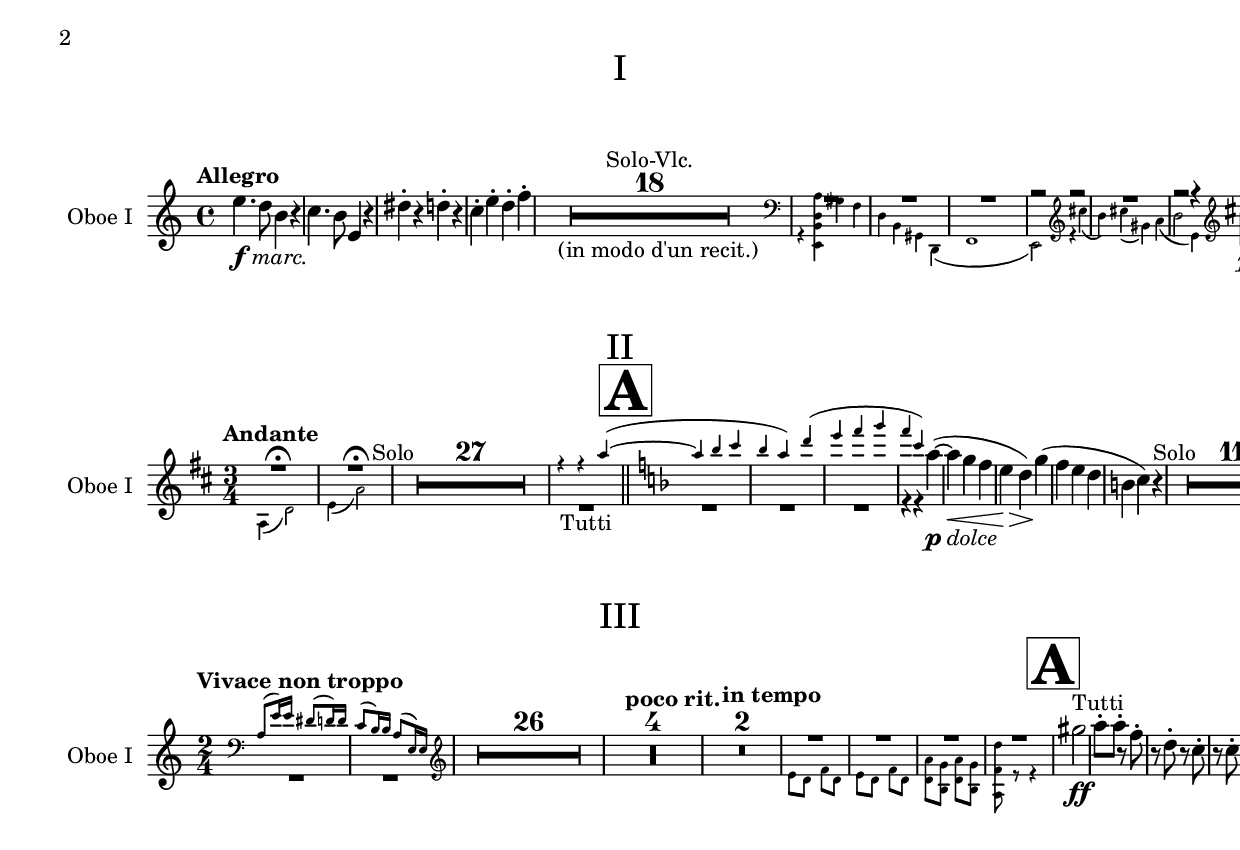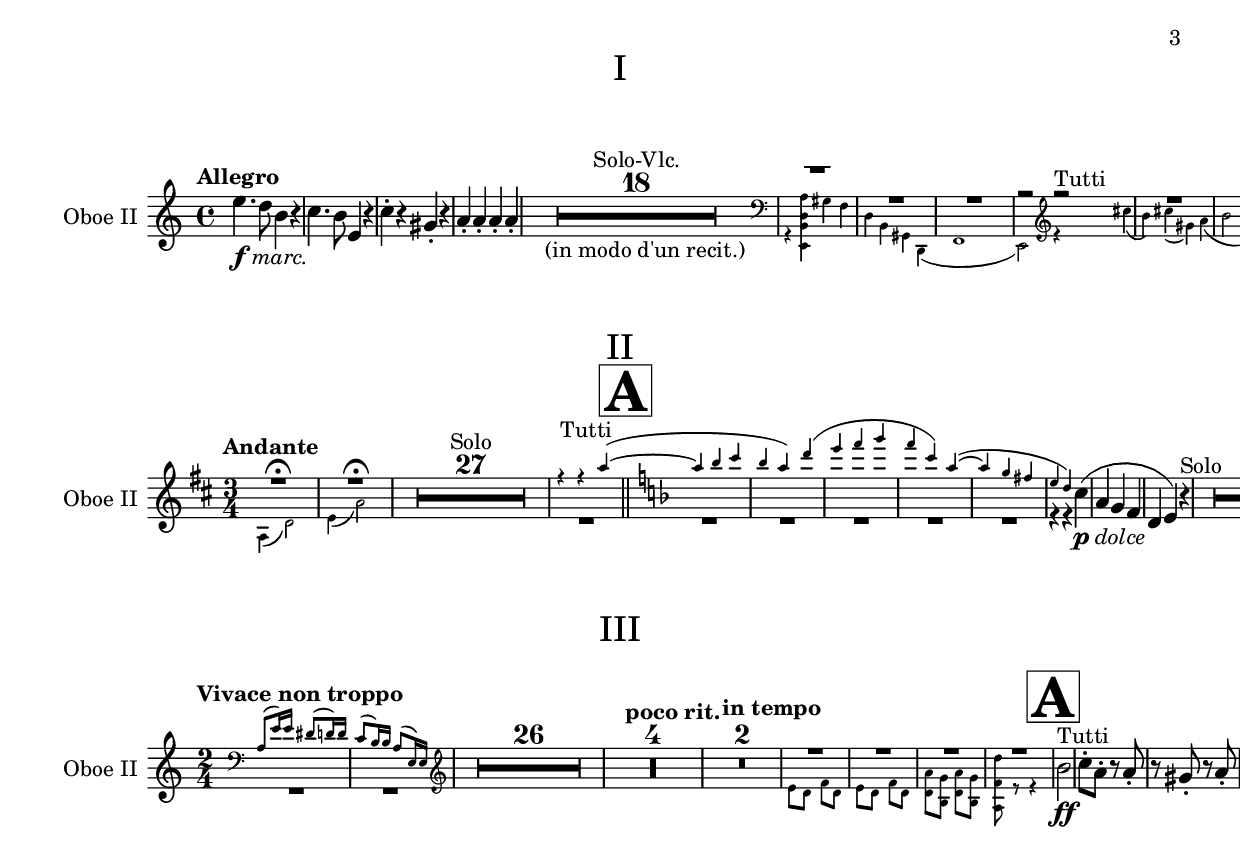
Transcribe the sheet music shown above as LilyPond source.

% Project Name : Double Concerto Op102
% Fichier :      00_DoubleConcerto_Part02_Oboen.ly
% Generated on : Friday 02 August 2019, 19:28:01
%###############################################################################
%#                           S E C T I O N  P A P E R                          #
%###############################################################################
\paper {
	ragged-last-bottom = ##t
	ragged-bottom = ##t
	bookTitleMarkup = \markup {
		\override #'(baseline-skip . 3.5)
		\column {
			\fill-line { 
				\fromproperty #'header:dedication
			}
			\override #'(baseline-skip . 3.5)
			\column {
				\fill-line {
					\huge \larger \larger \bold
					\fromproperty #'header:title
				}
				\fill-line {
					\large %\bold
					\fromproperty #'header:subtitle
				}
				\fill-line {
					\smaller %\bold
					\fromproperty #'header:subsubtitle
				}
				\fill-line {
					\fromproperty #'header:poet
					{ \large \bold \fromproperty #'header:instrument }
					\fromproperty #'header:composer
				}
				\fill-line {
					\fromproperty #'header:meter
					\fromproperty #'header:arranger
				}
			}
		}
	}
}
\include "./00-Common/DoubleConcerto_timeMvt.ly"
% Project Name : Double Concerto Op102
% Fichier :      DoubleConcerto_Parts_option.ly
% Generated on : Friday 02 August 2019, 19:28:01
%###############################################################################
%#                         S E C T I O N  O P T I O N S                        #
%###############################################################################
generalOptions = {
	\version "2.18.2"
	\override TupletBracket #'bracket-visibility = ##f
	\override Hairpin.to-barline = ##f
	\set Score.alternativeNumberingStyle = #'numbers
	\set Score.doubleRepeatType = #":|.|:"
	\set Score.markFormatter = #format-mark-box-alphabet
	\override Score.RehearsalMark #'font-size = #8.
	\compressFullBarRests
}
partOptions = {
	#(set-global-staff-size 19)
	\override Score.BarNumber #'font-size = #0.1
	\set Score.quotedCueEventTypes = #'(note-event rest-event tie-event
		beam-event tuplet-span-event
		dynamic-event slur-event)
}


% Project Name : Double Concerto Op102
% Fichier :      DoubleConcerto_VoiceName.ly
% Generated on : Friday 02 August 2019, 19:28:01
%###############################################################################
%#                           V O I C E   N A M E S                             #
%###############################################################################
nameVoiceI = {
	\set Staff.instrumentName = #"Flote I"
	\set Staff.shortInstrumentName = #"Fl I"
	\set Staff.midiInstrument = #"flute"
}
%###############################################################################
%#                           V O I C E   N A M E S                             #
%###############################################################################
nameVoiceII = {
	\set Staff.instrumentName = #"Flote II"
	\set Staff.shortInstrumentName = #"Fl II"
	\set Staff.midiInstrument = #"flute"
}
%###############################################################################
%#                           V O I C E   N A M E S                             #
%###############################################################################
nameVoiceIII = {
	\set Staff.instrumentName = #"Oboe I"
	\set Staff.shortInstrumentName = #"Ob I"
	\set Staff.midiInstrument = #"oboe"
}
%###############################################################################
%#                           V O I C E   N A M E S                             #
%###############################################################################
nameVoiceIV = {
	\set Staff.instrumentName = #"Oboe II"
	\set Staff.shortInstrumentName = #"Ob II"
	\set Staff.midiInstrument = #"oboe"
}
%###############################################################################
%#                           V O I C E   N A M E S                             #
%###############################################################################
nameVoiceV = {
	\set Staff.instrumentName = #"Klarinet I"
	\set Staff.shortInstrumentName = #"Kl I"
	\set Staff.midiInstrument = #"clarinet"
}
%###############################################################################
%#                           V O I C E   N A M E S                             #
%###############################################################################
nameVoiceVI = {
	\set Staff.instrumentName = #"Klarinet II"
	\set Staff.shortInstrumentName = #"Kl II"
	\set Staff.midiInstrument = #"clarinet"
}
%###############################################################################
%#                           V O I C E   N A M E S                             #
%###############################################################################
nameVoiceVII = {
	\set Staff.instrumentName = #"Fagotto I"
	\set Staff.shortInstrumentName = #"Fag I"
	\set Staff.midiInstrument = #"bassoon"
}
%###############################################################################
%#                           V O I C E   N A M E S                             #
%###############################################################################
nameVoiceVIII = {
	\set Staff.instrumentName = #"Fagotto II"
	\set Staff.shortInstrumentName = #"Fag II"
	\set Staff.midiInstrument = #"bassoon"
}
%###############################################################################
%#                           V O I C E   N A M E S                             #
%###############################################################################
nameVoiceIX = {
	\set Staff.instrumentName = \markup {
		\center-column {
			\line { "Horn I" }
			\line { " in E" }
		}
	}
	\set Staff.shortInstrumentName = #"Hn I"
	\set Staff.midiInstrument = #"trombone"
}
%###############################################################################
%#                           V O I C E   N A M E S                             #
%###############################################################################
nameVoiceX = {
	\set Staff.instrumentName = \markup {
		\center-column {
			\line { "Horn II" }
			\line { " in E" }
		}
	}
	\set Staff.shortInstrumentName = #"Hn II"
	\set Staff.midiInstrument = #"trombone"
}
%###############################################################################
%#                           V O I C E   N A M E S                             #
%###############################################################################
nameVoiceXI = {
	\set Staff.instrumentName = \markup {
		\center-column {
			\line { "Horn III" }
			\line { " in D" }
		}
	}
	\set Staff.shortInstrumentName = #"Hn III"
	\set Staff.midiInstrument = #"trombone"
}
%###############################################################################
%#                           V O I C E   N A M E S                             #
%###############################################################################
nameVoiceXII = {
	\set Staff.instrumentName = \markup {
		\center-column {
			\line { "Horn IV" }
			\line { " in D" }
		}
	}
	\set Staff.shortInstrumentName = #"Hn IV"
	\set Staff.midiInstrument = #"trombone"
}
%###############################################################################
%#                           V O I C E   N A M E S                             #
%###############################################################################
nameVoiceXIII = {
	\set Staff.instrumentName = \markup {
		\center-column {
			\line { "Trumpet I" }
			\line { " in D" }
		}
	}
	\set Staff.shortInstrumentName = #"Tr I"
	\set Staff.midiInstrument = #"trumpet"
}
%###############################################################################
%#                           V O I C E   N A M E S                             #
%###############################################################################
nameVoiceXIV = {
	\set Staff.instrumentName = \markup {
		\center-column {
			\line { "Trumpet II" }
			\line { " in D" }
		}
	}
	\set Staff.shortInstrumentName = #"Tr II"
	\set Staff.midiInstrument = #"trumpet"
}
%###############################################################################
%#                           V O I C E   N A M E S                             #
%###############################################################################
nameVoiceXV = {
	\set Staff.instrumentName = \markup {
		\center-column {
			\line { "Pauken" }
			\line { " in A E" }
		}
	}
	\set Staff.shortInstrumentName = #"Pk"
	\set Staff.midiInstrument = #"timpani"
}
%###############################################################################
%#                           V O I C E   N A M E S                             #
%###############################################################################
nameVoiceXVI = {
	\set Staff.instrumentName = #"SoloViolin"
	\set Staff.shortInstrumentName = #"Solo-Vln"
	\set Staff.midiInstrument = #"violin"
}
%###############################################################################
%#                           V O I C E   N A M E S                             #
%###############################################################################
nameVoiceXVII = {
	\set Staff.instrumentName = #"SoloCello"
	\set Staff.shortInstrumentName = #"Solo-Vlc"
	\set Staff.midiInstrument = #"cello"
}
%###############################################################################
%#                           V O I C E   N A M E S                             #
%###############################################################################
nameVoiceXVIII = {
	\set Staff.instrumentName = #"Violin I"
	\set Staff.shortInstrumentName = #"Vln I"
	\set Staff.midiInstrument = #"violin"
}
%###############################################################################
%#                           V O I C E   N A M E S                             #
%###############################################################################
nameVoiceXIX = {
	\set Staff.instrumentName = #"Violin II"
	\set Staff.shortInstrumentName = #"Vln II"
	\set Staff.midiInstrument = #"violin"
}
%###############################################################################
%#                           V O I C E   N A M E S                             #
%###############################################################################
nameVoiceXX = {
	\set Staff.instrumentName = #"Bratsche"
	\set Staff.shortInstrumentName = #"Br"
	\set Staff.midiInstrument = #"viola"
}
%###############################################################################
%#                           V O I C E   N A M E S                             #
%###############################################################################
nameVoiceXXI = {
	\set Staff.instrumentName = #"Violoncell"
	\set Staff.shortInstrumentName = #"Vcl"
	\set Staff.midiInstrument = #"cello"
}
%###############################################################################
%#                           V O I C E   N A M E S                             #
%###############################################################################
nameVoiceXXII = {
	\set Staff.instrumentName = #"Kontrabass"
	\set Staff.shortInstrumentName = #"Kb"
	\set Staff.midiInstrument = #"contrabass"
}

\include "./00-Common/DoubleConcerto_markup.ly"
%###############################################################################
%#                                F L O T E N                                  #
%###############################################################################
cueVoiceFloteImI = \relative c, {
	R1*22
	r4 <e b' d a'>_\pizz gis' f
	d b gis d(_\arco
	f1\espressivo
	e2) r4 cis'''4(
	b) cis( gis) a(
	b2 e,4) r4
	R1*23
	r2 e8^( fis16 gis a b c d
	e) a,^( b c d e fis gis a) e^( fis gis a b c d
	e) a,^( b c d e fis gis a) e fis gis a e f g
	a4-. <c,, e'>-. <f f'>-. <a fis'>
	<g g'>-. r <gis gis'>-. r
	R1*63
	fis,2( g
	gis a)
	b( c
	cis d)
	R1*38
	\afterGrace f,2.( {g16[ f])} e8( f)
	g4 r8 g( gis4) r8 gis(
	a4 g! f e
	d) r r e( 
	d) r r2
	R1*64
	r2 r4 \tuplet 3/2 4 {g'8( a b}
	\tuplet 3/2 4 {e, fis g cis, d e ais, b c} e,4)
	\tuplet 3/2 4 {d8( cis b e d cis fis e d)} r4
	\tuplet 3/2 4 {b'8( a g cis b ais} d8) r r4
	R1*40
	r2 ees(~
	ees1~
	ees2 b!
	d!)~ d4. cis8(
	d e f!) r r2
	R1*23
	r2 r4 a,(
	c,2. b4)
	\tuplet 3/2 4 {a8 c f} r4 r2
	R1*30
	r2 r4 cis'4^(
	b8) r cis4^( gis8) r a4^(
	b2 e,4) cis'^(
	b8) r cis4^( gis8) r a4^(
	a'1
	e2.) <fis fis'>4^(
	<fisis fisis'>) <gis gis'>4^(~ q16 fis' e dis) r4
	R1*57
	a,2(~ a8 c b a)
	a2(~ a8 c b a)
	R1*17
	\tuplet 3/2 4 {f''8 e d c b a f e d c b a}
	c,16( e a c) e,( a c e) a,(  c e a) r4
}
cueVoiceFloteImII = \relative c' {
	a4( d2)\fermata
	R2.*15
	% bar 17
	a'8^( fis d a) e'4
	a8^( fis d a) e'4
	d4. r8 r4
	R2.*8
	% bar 28
	a'8^( fis d a) e'4
	a8^( fis d a) e'4
	d4. r8 r4
	R2.*75
	% bar 106
	g,4~( \tuplet 3/2 4 {g8 fis g~ g fis g}
	\tuplet 3/2 4 {a fis g~} g8) g4 fis8(
	g4)(~ \tuplet 3/2 4 {g8 fis g)} ees' bes
	g ees bes4 g
	a8([ d e! a)] a( d
	e[ a)]~ a([ a']) r4
}
cueVoiceFloteImIII = \relative c' {
	a8( e'16) e-. dis8( d16-.) d-.
	c8( b16-.) b-. a8( e16-.) e-.
	R2*22
	% bar 25
	f''8( e16 f) e4
	d16( c bes c) a4
	a'8( g16 a) g4
	f16( e d e) c4
	<a c>2~
	q
	R2*46
	% bar 78
	r4 g^(
	<c e> <d g>
	<e c'>) <a f'>8-.^( <g e'>-.)
	<f d'>^( a) <dis, b'>-.^( a'-.)
	<e g>4 <a, a'>^(
	q) <a' f'>8-.^( <g e'>-.)
	<f d'>^( a) <a a'>-.^( <g g'>-.)
	<f f'>^( <e e'> <d d'>) a'^( \bar "||"
	\time 3/4 <e c'> <d b'>) <d b'>4.^( <c a'>8)
	<b g'>2 r8 g^( \bar "||"
	\time 4/4 <e c'> <d b'> <e c'> <d b'>) <d b'>4 r4
	R1
	R2*18
	c'8-> b16-. c-. b8-> c16-. b-.
	c8-> b16-. c-. b( a') g-. fis-.
	R2*7
	r4 \stemUp a,,8-. r
	r4 a8-. r
	r4 r8. a''16-. \bar "||" \key d \minor
	a8[-. r16 <f a>-.] q8[-. r16 q-.]
	\tuplet 3/2 4 {q4( <e g>8) <d f>( <e g> <f a>)}
	\tuplet 3/2 4 {<f a>4( <ees g>8)} r4
	R2*12
	r8 f-.[ d-. b'-.]
	a8-.[ r16 a-.] a8-.[ r16 a-.] 
	a8-.[ r16 a-.] a8-.[ r16 a-.] 
	R2*29
	% bar 166
	r4 r8 a,,(
	<f' a>) <d a'>4 <bes gis'>8(
	<a a'>) <f' a>4 <f d'>8(
	<f c'>) <c f>4 <d bes'>8(
	<d a'>) <cis e>8. <d f>16( <f a> <e g>)
	<d f>8 a'4 gis8(
	a) a8. r16 r8
	R2*19
	% bar 192
	r4 b'(
	a) g(
	dis) e(
	bes!) a(
	a) r
	R2*37
	% bar 234
	c'8-- b16-. c-. b8-- c16-. b-.
	c8-- b16-. c-. b( a') g-. fis-.
	R2*18
	% bar 254
	\tuplet 3/2 8 {gis,,,16([ b e] b[ e gis]) e([ gis b] gis[ b e])}
	R2*30
	% bar 285
	r4 <fis, fis'>(
	<fis fis'>) <fis' d'>8-.( <e cis'>-.)
	<d b'>( fis) <fis fis'>-.( <e e'>-.)
	<d d'>( <cis cis'> <b b'>) fis'( \bar "||"
	\time 3/4 <cis a'> <b gis'>) q4.( <a fis'>8)
	<gis e'>4 r r8 e_( \bar "||"
	\time 4/4 <cis a'>[ <b gis'>]) r4 r2
}
cueVoiceFloteIImI = \relative c, {
	R1*22
	r4 <e b' d a'>_\pizz gis' f
	d b gis d(_\arco
	f1\espressivo
	e2) r4 cis'''4(
	b) cis( gis) a(
	b2 e,4) r4
	R1*23
	r2 e8^( fis16 gis a b c d
	e) a,^( b c d e fis gis a) e^( fis gis a b c d
	e) a,^( b c d e fis gis a) e fis gis a e f g
	a4-. <c,, e'>-. <f f'>-. <a fis'>
	<g g'>-. r <gis gis'>-. r
	R1*63
	fis,2( g
	gis a)
	b( c
	cis d)
	R1*8
	r4 e-. r f-.
	R1*29
	\afterGrace f,2.( {g16[ f])} e8( f)
	g4 r8 g( gis4) r8 gis(
	a4 g! f e
	d) r r e( 
	d) r r2
	R1*64
	r2 r4 \tuplet 3/2 4 {g'8( a b}
	\tuplet 3/2 4 {e, fis g cis, d e ais, b c} e,4)
	\tuplet 3/2 4 {d8( cis b e d cis fis e d)} r4
	\tuplet 3/2 4 {b'8( a g cis b ais} d8) r r4
	R1*15
	r2 r4 r8 fis-.
	g-.[ a-. bes-.] cis,,-. d-.[ e-. fis-.] r
	f!4\trill  f'\trill f,\trill r
	R1*22
	r2 ees'(~
	ees1~
	ees2 b!
	d!)~ d4. cis8(
	d e f!) r r2
	R1*23
	% bar 303
	r2 r4 a,(
	c,2. b4)
	\tuplet 3/2 4 {a8 c f} e'4-. r f-.
	\tuplet 3/2 4 {a,,8 c g'!} r4 r2
	R1*10
	% bar 317
	cis'4.( b8 e,2)
	R1*18
	% bar 336
	r2 r4 cis4^(
	b8) r cis4^( gis8) r a4^(
	b2 e,4) cis'^(
	b8) r cis4^( gis8) r a4^(
	a'1
	e2.) <fis fis'>4^(
	<fisis fisis'>) <gis gis'>4^(~ q16 fis' e dis) r4
	R1*57
	a,2(~ a8 c b a)
	a2(~ a8 c b a)
	R1*17
	\tuplet 3/2 4 {f''8 e d c b a f e d c b a}
	c,16( e a c) e,( a c e) a,(  c e a) r4
}
cueVoiceFloteIImII = \relative c' {
	a4( d2)\fermata
	R2.*15
	% bar 17
	a'8^( fis d a) e'4
	a8^( fis d a) e'4
	d4. fis'8([ a b)]
	c( a fis dis e g)
	R2.*7
	% bar 28
	a,8^( fis d a) e'4
	a8^( fis d a) e'4
	d4. r8 r4
	R2.*32
	% bar 63
	r4 r f(~
	f fis gis
	fis eis) r4
	R2.*40
	% bar 106
	g,4~( \tuplet 3/2 4 {g8 fis g~ g fis g}
	\tuplet 3/2 4 {a fis g~} g8) g4 fis8(
	g4)(~ \tuplet 3/2 4 {g8 fis g)} ees' bes
	g ees bes4 g
	a8([ d e! a)] a( d
	e[ a)]~ a([ a']) d4
}
cueVoiceFloteIImIII = \relative c' {
	a8( e'16) e-. dis8( d16-.) d-.
	c8( b16-.) b-. a8( e16-.) e-.
	R2*22
	% bar 25
	f''8( e16 f) e4
	d16( c bes c) a4
	a'8( g16 a) g4
	f16( e d e) c4
	<a c>2~
	q
	R2*46
	% bar 77
	r4 g^(
	<c e> <d g>
	<e c'>) <a f'>8-.^( <g e'>-.)
	<f d'>^( a) <dis, b'>-.^( a'-.)
	<e g>4 <a, a'>^(
	q) <a' f'>8-.^( <g e'>-.)
	<f d'>^( a) <a a'>-.^( <g g'>-.)
	<f f'>^( <e e'> <d d'>) a'^( \bar "||"
	\time 3/4 <e c'> <d b'>) <d b'>4.^( <c a'>8)
	<b g'>2 r8 g^( \bar "||"
	\time 4/4 <e c'> <d b'> <e c'> <d b'>) <d b'>4.( <c a'>8)
	R1
	R2*18
	c'8-> b16-. c-. b8-> c16-. b-.
	c8-> b16-. c-. b( a') g-. fis-.
	R2*7
	r4 \stemUp a,,8-. r
	r4 a8-. r
	r4 r8. a''16-. \bar "||" \key d \minor
	a8[-. r16 <f a>-.] q8[-. r16 q-.]
	\tuplet 3/2 4 {q4( <e g>8) <d f>( <e g> <f a>)}
	\tuplet 3/2 4 {<f a>4( <ees g>8)} r4
	R2*12
	r8 f-.[ d-. b'-.]
	a8-.[ r16 a-.] a8-.[ r16 a-.] 
	a8-.[ r16 a-.] a8-.[ r16 a-.] 
	R2*29
	% bar 166
	r4 r8 a,,^(
	<f' a>) <d a'>4 <bes gis'>8^(
	<a a'>) <f' a>4 <f d'>8^(
	<f c'>) <c f>4 <d bes'>8^(
	<d a'>) <cis e>8. <d f>16^( <f a> <e g>)
	<d f>8 a'4 gis8^(
	a) a8. r16 r8
	R2*19
	% bar 192
	r4 b'(
	a) g(
	dis) e(
	bes!) a(
	a) r
	R2*37
	% bar 234
	c'8-- b16-. c-. b8-- c16-. b-.
	c8-- b16-. c-. b( a') g-. fis-.
	e8->^\markup {Fl.I} d16-. e-. d8-> e16-. d-.
	e8-> d16-. e-. d( f) d-. bes-.
	e,8(^\markup {Klar.I} d16 e) d4
	f16( e d e) d4^\markup {Ob.I}
	g8( f16 e) g4(
	g8)( a16 bes) a8( g)
	R2*12
	% bar 254
	\tuplet 3/2 8 {gis,,16([^\markup {Solo-Viol.} b e] b[ e gis]) e([ gis b] gis[ b e])}
	R2*30
	% bar 285
	r4 <fis, fis'>(^\markup {Solo-Viol.}
	<fis fis'>) <fis' d'>8-.( <e cis'>-.)
	<d b'>( fis) <fis fis'>-.( <e e'>-.)
	<d d'>( <cis cis'> <b b'>) fis'( \bar "||"
	\time 3/4 <cis a'> <b gis'>) q4.( <a fis'>8)
	<gis e'>4 r r8 e_( \bar "||"
	\time 4/4 <cis a'>[ <b gis'>]) cis'4_(^\markup {Fl.I} d dis)
}
%###############################################################################
%#                                 O B O E N                                   #
%###############################################################################
cueVoiceOboeImI = \relative c, {
	R1*22
	% bar 23
	r4 <e b' d a'>_\pizz^\markup {Solo-Vlc} gis' f
	d b gis d(_\arco
	f1\espressivo
	e2) r4^\markup {Klar.I} cis'''4(
	b) cis( gis) a(
	b2 e,4) r 
	R1*23
	% bar 52
	r2 e8(^\markup {Solo-Viol.} fis16 gis a b c d
	e) a,( b c d e fis gis a) e( fis gis a b  c d
	e) a,( b c d e fis gis a) e fis gis a e f g
	a4-. <c,, e'>-. <f f'>-. <a fis'>-.
	<g g'> r <gis gis'> r
	R1*75
	% bar 132
	r4^\markup {Fl.I} e-. r f-.
	r fis-. gis -\tweak X-offset #-1.5 ^\sf-. r
	r e-. r f-.
	r fis-. dis'-.-\tweak X-offset #-1.5 ^\sf r
	r b-. r c-.
	r cis-. g'-.-\tweak X-offset #-1.5 ^\sf r
	R1*28
	% bar 166
	r2 r4 e,(^\markup {Solo-Viol.}
	d8) r e4( b8) r c4(
	d2 g,4) e'(
	d8) r e4( b8) r c4(
	c'1
	g2.) <a, a'>4(
	<ais ais'>) <b b'>4(~ q16 a'! g fis) r4
	R1*20
	% bar 193
	<g,, g'>8^\markup {Solo-Viol.} g'4-> g g-> g8(
	<f d'>-.) q4-> q8( <d c' a'!>)-. <c' a'>4-> <c a'>8-.
	R1*36
	% bar 231
	r2^\markup {Solo-Viol.} r4 \tuplet 3/2 4 {g'8( a b}
	\tuplet 3/2 4 {e, fis g cis, d e ais, b cis} e,4)
	\tuplet 3/2 4 {d8( cis b e d cis} fis) r8 r4
	R1*8
	% bar 242
	c'!1(^\markup {Fl.I}
	c4) r8 gis'-. a-.[ b-. c!-.] r
	R1*3
	% bar 247
	r4^\markup {Fl.I} r8 cis!-. d-.[ e-. f-.] r
	R1*4
	% bar 252
	r2 r4 r8 cis!-.-\tweak X-offset #-3 ^\markup {Fl.I}
	d-. r8 r4 r2
	R1*30
	% bar 284
	a,,2.^\markup {Viol.I} d4-.
	e-. r8 d-. e4-. r8 d'-.
	R1*24
	% bar 310
	r2^\markup {Solo-Viol.} \tuplet 3/2 4 {g'!8 -\tweak X-offset #-1.7 ^\f e! bes g e bes}
	a!4 r \tuplet 3/2 4 {a''8-\tweak X-offset #-1.0 ^\f fis dis a fis dis}
	\tuplet 3/2 4 {a' fis dis} a8 r \tuplet 3/2 4 {a fis dis a^\markup {Solo-Vlc} fis dis}
	R1*23
	% bar 336
	r2 r4 cis''(^\markup {Solo-Vlc.}
	b8) r cis4( gis8) r a4(
	b2 e,4) cis'(
	b8) r cis4( gis8) r a4(
	a'1
	e2.) <fis fis'>4(^\markup {Solo-Viol.}
	<fisis fisis'>) <gis gis'>4(~ q16 fis' e dis) r4
	R1*20
	% bar 363
	e,,8^\markup {Solo-Viol.} e4 e e e8(
	<d b'>-.) q4 q8( <a' fis'!>) q4 q8
	R1*41
	% bar 406
	r4^\markup {Viol.I} d( dis) dis~
	dis dis( e) e~
	e e( f) a,~
	a d r2
	R1*10
	% bar 420
	r2 r4 c'-.^\markup {Fl.I}
	b-. c-. gis-. a-.
	b-. b-. e,-. c'-.
	b-. c-. gis-. a-.
	a'-. a-. e-. a,-.
	a'-. a-. e-. r
}
cueVoiceOboeImII = \relative c' {
	a4(-\tweak X-offset #-3.5 _\markup {Hr.I} d2)_\fermata
	e4( a2)_\fermata
	R2.*27
	% bar 30
	r4 r a'4(~ -\tweak X-offset #-3 ^\markup {Fl.I}
	a bes c
	bes a) d(
	e f g
	f c) r
	R2.*15
	% bar 50
	r4 r a(~
	a bes c
	bes a) r
	r r d(
	e f g 
	f c) r
	R2.*10
	% bar 66
	r4 r a,^\markup {Viol.I}(~
	a b cis
	b a) r
	R2.*42
	% bar 111
	r4 r d'^\markup {Fl.I}(~
	d cis b
	a gis e)
	a,^\markup {Trpt.I}( d2)~
	d2.~
	d~
	d2 r4
}
cueVoiceOboeImIII = \relative c' {
	a8(^\markup {Solo-Vlc.} e'16-.) e-. dis8( d16-.) d-.
	c8( b16-.) b-. a8( e16-.) e-.
	R2*32
	% bar 35
	e'8^\markup {Viol.I}^\pizz d f d
	e d f d
	<d a'> <b g'> <d a'> <b g'>
	<a f' d'> r r4
	R2*45
	% bar 84
	r4 r8 a''(^\markup {Solo-Viol.}
	<e c'> <d b'>) q4.( <c a'>8)
	<b g'>2 r8 g(
	c b c b) b4 fis'^\markup {Fl.I}(
	g a ais b)
	cis8-. r r4
	R2*3
	% bar 93
	c,8(^\markup {Klar.I} g' fis f
	e d c g)
	c'(^\markup {Fl.} <bes g'> <a fis'> <aes f'>
	<g e'> <f d'>) r4
	R2*21
	% bar 118
	r4 r8 r16 a-.^\markup {Solo-Viol.}
	a8-.[ r16 <f a>-.] q8-.[ r16 q-.]
	\tuplet 3/2 4 {q4( <e g>8) <d f>( <e g> <f a>)}
	\tuplet 3/2 4 {<f a>4( <ees g>8)} r4
	R2*12
	%bar 134
	r8^\markup {Viol.I} f-.[ d-. b'-.]
	a8-.[ a16\rest a-.] a8-.[ a16\rest a-.] 
	a8-.[ a16\rest a-.] a8-.[ a16\rest a-.] 
	R2*29
	% bar 166
	r4 r8 a,,(^\markup {Solo-Viol.}
	<f' a>) <d a'>4 <bes gis'>8(
	<a a'>) <f' a>4 <f d'>8(
	<f c'>) <c f>4 <d bes'>8(
	<d a'>) <cis e>8. <d f>16([ <f a> <e g>)]
	<d f>8 a'4 gis8(
	a) a r4
	R2*19
	% bar 192
	r4 b'!^\markup {Viol.I}(
	a) g( 
	dis) e(
	bes!) a(
	a) r
	R2*35
	% bar 232
	a'8(^\markup {Solo-Viol.} g16-.) g-. c8( g16-.) g-.
	aes8( g16-.) g-. c-. e-. g-. e-.
	c8-- b16-. c-. b8-- c16-. b-.
	c8-- b16-. c-. b( a') g-. fis-.
	R2*19
	% bar 255
	e2(^\markup {Fl.I}
	f)
	R2*31
	% bar 288
	r4 r8 fis,(^\markup {Solo-Viol.}
	<cis a'>8 <b gis'>) q4.( <a fis'>8)
	<gis e'>4 r r8 e(
	a gis) cis4(^\markup {Fl.I} d dis
	e fis fisis gis)
	ais8-. r r4
	R2*3
	% bar 297
	a,8(^\markup {Klar.I} e' dis d
	cis b a) e'(
	fis e a e
	f e4.) 
}
cueVoiceOboeIImI = \relative c, {
	R1*22
	% bar 23
	r4 <e b' d a'>_\pizz^\markup {Solo-Vlc} gis' f
	d b gis d(_\arco
	f1\espressivo
	e2) r4^\markup {Klar.I} cis'''4(
	b) cis( gis) a(
	b2\< e,4\>) a(\!
	dis2 d)
	cis4( a2) r4
	R1*21
	% bar 52
	r2^\markup {Solo-Viol.} e8( fis16 gis a b c d 
	e) a,( b c d e fis gis a) e( fis gis a b c d
	e) a,( b c d e fis gis a) e fis gis a e f g 
	a4-. e-. <f, f'>-. <a fis'>-.
	<g g'>-. r <gis gis'>-. r
	R1*75
	% bar 132
	r4^\markup {Fl.I} e-. r f-.
	r fis-. gis -\tweak X-offset #-1.5 ^\sf-. r
	r e-. r f-.
	r fis-. dis'-.-\tweak X-offset #-1.5 ^\sf r
	r b-. r c-.
	r cis-. g'-.-\tweak X-offset #-1.5 ^\sf r
	R1*28
	% bar 166
	r2 r4 e,(^\markup {Solo-Viol.}
	d8) r e4( b8) r c4(
	d2 g,4) e'(
	d8) r e4( b8) r c4(
	c'1
	g2.) <a, a'>4(
	<ais ais'>) <b b'>4(~ q16 a'! g fis) r4
	R1*20
	% bar 193
	<g,, g'>8 -\tweak X-offset #1 ^\markup {Solo-Viol.} g'4-> g g-> g8(
	<f d'>-.) q4-> q8( <d c' a'!>)-. <c' a'>4-> <c a'>8-.
	R1*36
	% bar 231
	r2^\markup {Solo-Viol.} r4 \tuplet 3/2 4 {g'8( a b}
	\tuplet 3/2 4 {e, fis g cis, d e ais, b cis} e,4)
	\tuplet 3/2 4 {d8( cis b e d cis} fis) r8 r4
	R1*16
	% bar 250
	bes,4\trill-\tweak Y-offset #4.5 ^\markup {Solo-Viol.} bes'2\trill bes,4\trill
	bes'\trill \afterGrace bes'2(\trill {a16[ bes]} a8) r
	f,4\trill f'2\trill f,4\trill
	R1*31
	% bar 284
	a,2.^\markup {Viol.I} d4-.
	e-. r8 d-. e4-. r8 d'-.
	R1*27
	% bar 313
	e4.(^\markup {Ob.I} d8 b2)
	r4 r8 e( d4. b8
	e4. d8 b2)
	R1*20
	% bar 336
	r2 r4 cis(^\markup {Solo-Vlc.}
	b8) r cis4( gis8) r a4(
	b2 e,4) cis'(
	b8) r cis4( gis8) r a4(
	a'1
	e2.) <fis fis'>4(^\markup {Solo-Viol.}
	<fisis fisis'>) <gis gis'>4(~ q16 fis' e dis) r4
	R1*20
	% bar 363
	e,,8^\markup {Solo-Viol.} e4 e e e8(
	<d b'>-.) q4 q8( <a' fis'!>) q4 q8
	R1*41
	% bar 406
	r4^\markup {Viol.I} d( dis) dis~
	dis dis( e) e~
	e e( f) a,~
	a d r2
	R1*10
	% bar 420
	r2 r4 c'-.^\markup {Fl.I}
	b-. c-. gis-. a-.
	b-. b-. e,-. c'-.
	b-. c-. gis-. a-.
	a'-. a-. e-. a,-.
	a'-. a-. e-. r
}
cueVoiceOboeIImII = \relative c' {
	a4(-\tweak X-offset #-3.5 _\markup {Hr.I} d2)_\fermata
	e4( a2)_\fermata
	R2.*27
	% bar 30
	r4 r a'4(~ -\tweak X-offset #-3 ^\markup {Fl.I}
	a bes c
	bes a) d(
	e f g
	f c) a4(~^\markup {Ob.I}
	a g fis
	e d) r
	R2.*13
	% bar 50
	r4 r a'(~
	a bes c
	bes a) r
	r r d(
	e f g 
	f c) r
	R2.*10
	% bar 66
	r4 r a,^\markup {Viol.I}(~
	a b cis
	b a) r
	R2.*42
	% bar 111
	r4 r d'^\markup {Fl.I}(~
	d cis b
	a gis e)
	a,^\markup {Trpt.I}( d2)~
	d2.~
	d~
	d2 r4
}
cueVoiceOboeIImIII = \relative c' {
	a8(^\markup {Solo-Vlc.} e'16-.) e-. dis8( d16-.) d-.
	c8( b16-.) b-. a8( e16-.) e-.
	R2*32
	% bar 35
	e'8^\markup {Viol.I}^\pizz d f d
	e d f d
	<d a'> <b g'> <d a'> <b g'>
	<a f' d'> r r4
	R2*45
	% bar 84
	r4 r8 a''(^\markup {Solo-Viol.}
	<e c'> <d b'>) q4.( <c a'>8)
	<b g'>2 r8 g(
	c b c b) b4 fis'^\markup {Fl.I}(
	g a ais b)
	cis8-. r r4
	R2*3
	% bar 93
	c,8(^\markup {Klar.I} g' fis f
	e d c g)
	c'(-\tweak X-offset #-2 ^\markup {Fl.} <bes g'> <a fis'> <aes f'>
	<g e'> <f d'>) r4
	R2*21
	% bar 118
	a4\rest a8\rest a16\rest a-.^\markup {Solo-Viol.}
	a8-.[ a16\rest <f a>-.] q8-.[ a16\rest q-.]
	\tuplet 3/2 4 {q4( <e g>8) <d f>( <e g> <f a>)}
	\tuplet 3/2 4 {<f a>4( <ees g>8)} r4
	R2*12
	%bar 134
	r8^\markup {Viol.I} f-.[ d-. b'-.]
	a8-.[ a16\rest a-.] a8-.[ a16\rest a-.] 
	a8-.[ a16\rest a-.] a8-.[ a16\rest a-.] 
	R2*29
	% bar 166
	r4 r8 a,,(^\markup {Solo-Viol.}
	<f' a>) <d a'>4 <bes gis'>8(
	<a a'>) <f' a>4 <f d'>8(
	<f c'>) <c f>4 <d bes'>8(
	<d a'>) <cis e>8. <d f>16([ <f a> <e g>)]
	<d f>8 a'4 gis8(
	a) a r4
	R2*19
	% bar 192
	r4 b'!^\markup {Viol.I}(
	a) g( 
	dis) e(
	bes!) a(
	a) r
	R2*39
	% bar 236
	e'8->^\markup {Ob.I} d16-. e-. d8-> e16-. d-.
	e8-> d16-. e-. d( f) d-. b-.
	e8(^\markup {Klar.I} d16 e) d4
	f16( e d e) d4~
	d8 r r4
	R2*14
	% bar 255
	e'2(-\tweak X-offset #-3 ^\markup {Fl.I}
	f)
	R2*31
	% bar 288
	r4 r8 fis,(^\markup {Solo-Viol.}
	<cis a'>8 <b gis'>) q4.( <a fis'>8)
	<gis e'>4 r r8 e(
	a gis a gis) gis4.( fis8)
	e4 r4 r2
	R2*4
	% bar 297
	a8(^\markup {Klar.I} e' dis d
	cis b a) e'(
	fis e a e
	f e4.)~
	e r8
	R2*11
	% bar 313
	e8(^\markup {Ob.I} eis) fis4(~
	fis8 fisis) gis4~
	gis8 cis( b a)
	gis(^\markup {Klar.I} fis d e)
	e( eis) fis4(~
	fis8 fisis) gis4~
	gis8 r
}

% Project Name : Double Concerto Op102
% Fichier :      m01_v03_music_OboeI.ly
% Generated on : Friday 02 August 2019, 19:28:01
%###############################################################################
%#                          M U S I C   S E C T I O N                          #
%###############################################################################
musicOboeIMvtI = \relative c'' {
	\clef treble
	\key a \minor
%	\transposition a
% Bars 1 to 5
	e4._\fmarc d8 b4 r
	c4. b8 e,4 r
	dis'-. r d-. r
	c-. e-. d-. f-. 
	\textLengthOn <>_\markup {(in modo d'un recit.)} R1*18^\markup {Solo-Vlc.}
% Bars 6 to 10
	\textLengthOff
% Bars 11 to 15
	
% Bars 16 to 20
	
% Bars 21 to 25
	
	
	\cueDuring #"cueVoiceOboeImI" #DOWN {
		\cueClef "bass" R1
		R
		R
% Bars 26 to 30
		r2 \cueClef "treble" r
		R1
		r2 r4 \cueClefUnset } cis(_\pdolce
	b) cis( gis) a(\<
	a'2\> e4\!) r
% Bars 31 to 35
	\textLengthOn <>^\markup { \column { \lower #1 \line {Solo-Viol. u.} \line {Solo-Vlc.}}} R1*21 \textLengthOff
	
% Bars 36 to 40
	
% Bars 41 to 45
	
% Bars 46 to 50
	
% Bars 51 to 55
	
	\cueDuring #"cueVoiceOboeImI" #UP {
		\once \override MultiMeasureRest.staff-position = #-6 R1
		R
		R
		R
% Bars 56 to 60
		R \mark \default }
	a4.\ff^\tutti g8 e4 r
	f4. e8 c4 r
	f4-. f-. f4.-> a8
	g4. f8 e4. e8
% Bars 61 to 65
	f2-> fis->
	e2.-> e4
	f2-> fis->
	g2.-> g4
	\times 2/3 {a2 f4} \times 2/3 {g2 e4}
% Bars 66 to 70
	f2 e
	dis->\ff dis->
	e-> e->
	e fis
	b, a
% Bars 71 to 75
	g4-.\p r r2
	R1
	r4 r8 bes\p\<( des4. c8)
	r4 r8 f( des4. c8)\!
	r4 f2->\f aes4-.
% Bars 76 to 80
	d,!-! r aes-! r
	c-! r r2
	R1 \mark \default
	e8 e4 e8( d) d4 d8(
	des4)-. c-. r2
% Bars 81 to 85
	e8 e4 e8( d) d4 d8(
	cis4)-. a-. r2
	g'8 g4 g8( f) f4 f8~
	f4-. e-. r2
	g8 g4 g8( f) f4 f8(
% Bars 86 to 90
	ees4)-! ees-! r2
	c4-! c-! r bes-!
	r a-! r2
	r r4 a'(\f \mark \default
	g8) r a4( e8) r f4(
% Bars 91 to 95
	g2 c,4) a'(
	g8) r a4( e8) r c4(
	f8) f4 f8~ f f4 f8(
	a4-.) g2\sf g4~
	g g2 g4(~
% Bars 96 to 100
	g8 fis) g4.( fis8) g4\f(~
	g16 f! ees d) ees4(~ ees16 d c b!) c4~
	c c~ c8-. r r4
	r c2 c4~
	c8-. r r4 r2
% Bars 101 to 105
	R1
	dis2(\sf e4-.) r
	gis2(\sf a4-.) r
	r2 r4 a(
	g! f e2)
% Bars 106 to 110
	r2 gis8(\sf\> a b c)\!
	r2 cis,8(\sf\> d e f)\!
	R1
	e16( gis b cis d8-.) r r4 e,16( gis b cis
	d8-.) r r4 r a,16( c! dis fis)
% Bars 111 to 115
	\afterGrace gis1\trill( {fis16[ gis])} \mark \default
	a4-.^\solo r r2
	R1*19
% Bars 116 to 120
	
% Bars 121 to 125
	
% Bars 126 to 130
	
% Bars 131 to 135
	
	\cueDuring #"cueVoiceOboeImI" #UP {
		R1
		R
		R
		R
% Bars 136 to 140
		R
		R
	}
	c,2\pp( ees
	g fis)
	R1*3
% Bars 141 to 145
	
	\mark \default
	g4.^\espressivo_\pdolce( f8 d2)
	r4 r8 g(\< f4. d8
	g4.\> f8 d2)\!
% Bars 146 to 150
	R1^\gp
	R1*19
% Bars 151 to 155
	
% Bars 156 to 160
	
% Bars 161 to 165
	
% Bars 166 to 170
	\cueDuring #"cueVoiceOboeImI" #UP {
		R1
		R
		R
		R
		R
% Bars 171 to 175
		R \mark \default
		r2 r4 } c(\f 
	cis-.) d2( a4)
	r2 r4 f'(
	fis) g(~ g16 f e d) r4
% Bars 176 to 180
	R1
	r2 r4 a'4(\p\<~
	a8\> e)\! f4.( cis8) d4~
	d_\dimmarkup d2 c4\pp\<(~
	c1\>~
% Bars 181 to 185
	c2\! b)
	bes1(~
	bes
	a2) r
	R1*8
% Bars 186 to 190
	
% Bars 191 to 195
	
	\mark \default
	\cueDuring #"cueVoiceOboeImI" #UP {
		\once \override MultiMeasureRest.staff-position = #-6 R1
		\once \override MultiMeasureRest.staff-position = #-6 R
	}
	b'8\f-. b4 b8( a) a4 a8(\<
% Bars 196 to 200
	aes2\>)( g4)\! r
	b8^\tutti b4 b8( a!) a4 a8(
	gis4)-. e-. r2
	b'8 b4 b8( a) a4 a8(
	aes4-.) g-. r2
% Bars 201 to 205
	b8 b4 b8( a) a4 a8(
	d,4)-. g-. r2
	e4-. g-. r f-.
	r e-. r2
	g,4.( e'8) e( g) g4(
% Bars 206 to 210
	fis8) r g4( f8) r e4(
	d2.) g4(
	fis8) r g4( f8) r e4(
	c'2 g4) e(
	g-.) f2-> f4~
% Bars 211 to 215
	f f2 f4(~
	f8 e) f4.( cis'8) d4(\sf~
	d16 c! bes a) bes4(~ bes16 a  g fis) g4~
	g g4~ g8-. r r4
	r g2 g4~
% Bars 216 to 220
	g8-. r r4 r bes,->
	cis-> e-> g-> bes-> \mark \default
	R1*13
% Bars 221 to 225
	
% Bars 226 to 230
	
% Bars 231 to 235
	\cueDuring #"cueVoiceOboeImI" #DOWN { 
		\once \override MultiMeasureRest.staff-position = #6 R1
		\once \override MultiMeasureRest.staff-position = #6 R
		r2 r8 } fis(\p e d)
	r2 r8 b( cis d)
	r2 r8 b'( a g)
% Bars 236 to 240
	r2 r8 gis(_\dimmarkup fis eis)
	r ais( gis fis) r b( ais gis)
	R1*4 
% Bars 241 to 245
	\mark \default
	\cueDuring #"cueVoiceOboeImI" #UP { R1
	r2 r4 r8 } eis-._\pmarc
	fis-. gis-. a-. r r2
	R1*2
% Bars 246 to 250
	
	\cueDuring #"cueVoiceOboeImI" #UP {r2 r4 r8} ais-.
	b-. cis-. d-. r r2
	R1
	r2 r4 r8 fis,-.\f
% Bars 251 to 255
	g-. a-. bes-. r r2
	\cueDuring #"cueVoiceOboeImI" #UP { R1
	r8 } cis,-.\f d-. e-. f!-. r r4
	r8 b,-. c!-. d-. ees-. r r4
	R1*3
% Bars 256 to 260
	
	
	f4.->_\ffmarc ees8  c4 r
	des4.-> c8 f,4  r-\tweak X-offset #-3 ^\tutti
	R1*2 
% Bars 261 to 265
	
	c''4._\ffmarc^\solo bes8 g4 r
	aes4. g8 c,4 r-\tweak X-offset #-3 ^\tutti
	c-. r c-. r
	c-. f2 des4~
% Bars 266 to 270
	des ees2 c4~
	c des2 bes4~
	bes c2 aes4-.
	f-. r ees-. r \mark #11
	R1*14-\tweak X-offset #2.5 ^\solo
% Bars 271 to 275
	
% Bars 276 to 280
	
% Bars 281 to 285
	
	
	
	\cueDuring #"cueVoiceOboeImI" #DOWN {R1
	R1 }
% Bars 286 to 290
	a'4\ff-! r e-! r
	f-! r fis-! r
	g-! r r2
	gis4-! r r2 \mark \default
	a4.\ff^\tutti g!8 e4 r
% Bars 291 to 295
	f4. e8 a,4 r
	f'4-. f-. f4.-> a8
	g4. f8 e4. e8
	f2 fis
	e2. e4
% Bars 296 to 300
	f2 fis
	g2. e4
	f2 b,
	a4-. r r2
	R1*10^\solo
% Bars 301 to 305
	
% Bars 306 to 310
	
	
	
	
	\cueDuring #"cueVoiceOboeImI" #UP { R1
% Bars 311 to 315
	R
	r2. \cueClef "bass" r4 \cueClefUnset } \mark \default \bar "||" \key a \major
	e'4.\espressivo_\pdolce( d8 b2)
	r4 r8 e( d4. b8\<
	e4.\> d8\! b2)
% Bars 316 to 320
	R1^\gp
	R1*19
% Bars 321 to 325
	
% Bars 326 to 330
	
% Bars 331 to 335
	
% Bars 336 to 340
	\cueDuring #"cueVoiceOboeImI" #UP {
		R1
		R1
		\once \override MultiMeasureRest.staff-position = #-6 R
		R
		R
% Bars 341 to 345
		R \mark \default
		r2 r4 } a'\f(
	ais-.) b2( fis4)
	r2 r4 d(
	dis)-. e(~ e16 d cis b) r4
% Bars 346 to 350
	R1
	r2 r4 fis'4\p(~
	fis8 cis) d4.( ais8) b4~
	b_\dimmarkup b2 a!4\pp~
	a1~(
% Bars 351 to 355
	a2 gis)
	R1*11
	
% Bars 356 to 360
	
% Bars 361 to 365
	
	
	\cueDuring #"cueVoiceOboeImI" #DOWN { R1
	\once \override MultiMeasureRest.staff-position = #8 R1 }
	gis'8-.\f gis4 gis8( fis) fis4 fis8(\<
% Bars 366 to 370
	f2\> e4)\! r \mark \default
	gis8^\tutti gis4 gis8( fis!) fis4 fis8(
	eis4-.) cis-. r2
	gis'8 gis4 gis8( fis) fis4 fis8(
	f4-.) e-. r2
% Bars 371 to 375
	b'8 b4 b8( a) a4 a8(
	g4)-. g-. r2
	g4-. g-. r fis-.
	r a-. r2
	r r4 e(
% Bars 376 to 380
	dis8) r e4( d8) r cis4(
	fis gis8 a e4) e(
	dis8) r e4( d8) r cis4(
	a'2 e4) cis(
	e-.) d2-> d4~
% Bars 381 to 385
	d d2 d4(~
	d8 cis) d4.( ais'8) b4\sf~(
	b16 a! g fis) g4(~ g16 fis e dis) e4~
	e e~ e8-. r r4
	r f2 f4~
% Bars 386 to 390
	f8-. r r4 r2
	R1 \mark \default \bar "||" \key a \minor
	dis2\ff\trill e8( c b a)
	g4 r8 dis'-. e4-. r4
	gis2\trill a8( f e d)
% Bars 391 to 395
	c4 r8 gis'-. a4-. r
	R1
	e8\f e4 e e e8~
	e e4 e e e8~
	e4 e-. r2
% Bars 396 to 400
	R1*10^\solo
% Bars 401 to 405
	
% Bars 406 to 410
	\cueDuring #"cueVoiceOboeImI" #UP { R1
		R1
		R1
		r2 } f\f
	e4-.\f r r2
% Bars 411 to 415
	R1*3
	
	
	R1^\pocorit
	r2 r4 r^\intempo
% Bars 416 to 420
	R1*4
	
	
	
	\cueDuring #"cueVoiceOboeImI" #UP {R1
% Bars 421 to 425
		R
		R
		R
		R
		r2 r4 } a,-.\f
% Bars 426 to 430
	a'2 a
	e e
	a,4-. r a-. r 
	a-. r d-. f-.
	a-. r a-. r
% Bar 431
	R1\fermataMarkup \bar "|."
}

% Project Name : Double Concerto Op102
% Fichier :      m02_v03_music_OboeI.ly
% Generated on : Friday 02 August 2019, 19:28:01
%###############################################################################
%#                          M U S I C   S E C T I O N                          #
%###############################################################################
musicOboeIMvtII = \relative c''' {
	\clef treble
	\key d \major
%	\transposition a
% Bars 1 to 5
	\cueDuring #"cueVoiceOboeImII" #DOWN {R2.\fermataMarkup
	R2.\fermataMarkup }
	R2.*27 -\tweak X-offset #-2 ^\solo
% Bars 6 to 10
	
% Bars 11 to 15
	
% Bars 16 to 20
	
% Bars 21 to 25
	
% Bars 26 to 30
	
	
	
	
	\cueDuring #"cueVoiceOboeImII" #UP {R2._\tutti \bar "||" \mark \default \key f \major
% Bars 31 to 35
		R2.
		R
		R
		r4 r } a4_\pdolce(~
	a\< g f
% Bars 36 to 40
	e\> d )\! g(
	f e d 
	b c) r^\solo
	R2.*11
% Bars 41 to 45
	
% Bars 46 to 50
	
	
	
	
	\cueDuring #"cueVoiceOboeImII" #UP {R2.\mark \default
% Bars 51 to 55
		R
		R
		R
		R
		R
	}
% Bars 56 to 60
	r4 r cis(
	d\< c! bes
	a\> g)\! r
	r r a'(
	bes a g
% Bars 61 to 65
	e f) r
	R2.*2
	
	R2.*2^\tutti
	
% Bars 66 to 70
	\cueDuring #"cueVoiceOboeImII" #UP {R2. \bar "||" \key d \major
		R2.
		r4 r } fis(~_\mfcresc
	fis g a
	g fis) b(~
% Bars 71 to 75
	b^\solo e, fis)
	g2( fis4)
	g4.\f\> r8\! r4
	R2.*26
% Bars 76 to 80
	
% Bars 81 to 85
	
% Bars 86 to 90
	
% Bars 91 to 95
	
% Bars 96 to 100
	
	
	
	\mark \default
	R2.*11
% Bars 101 to 105
	
% Bars 106 to 110
	
% Bars 111 to 115
	\cueDuring #"cueVoiceOboeImII" #UP {
		R2.
		R
		R
		R
		R
% Bars 116 to 118
		R
		R
	}
	fis2.\fermata\p \bar "|."
}

% Project Name : Double Concerto Op102
% Fichier :      m03_v03_music_OboeI.ly
% Generated on : Friday 02 August 2019, 19:28:01
%###############################################################################
%#                          M U S I C   S E C T I O N                          #
%###############################################################################
musicOboeIMvtIII = \relative c''' {
	\clef treble
	\key a \minor
%	\transposition a
% Bars 1 to 5
	\cueDuring #"cueVoiceOboeImIII" #UP { \cueClef "bass" R2
	R2 \cueClefUnset }
	R2*26
% Bars 6 to 10
	
% Bars 11 to 15
	
% Bars 16 to 20
	
% Bars 21 to 25
	
% Bars 26 to 30
	
	
	
	\tempo "poco rit." R2*4
	
% Bars 31 to 35
	
	
	\tempo "in tempo" R2*2
	
	\cueDuring #"cueVoiceOboeImIII" #DOWN {
		R2
% Bars 36 to 40
		R
		R
		R \mark \default 
	}
	gis2\ff^\tutti
	a8-. a-. r f-.
% Bars 41 to 45
	r d-. r c-.
	r c-. r c-.
	r c-. r c-.
	e-. e-. r e-.
	r e-. r e-.
% Bars 46 to 50
	e2(
	f)
	e8-. a-. a-. gis-. 
	a-.^\solo r r4
	R2
% Bars 51 to 55
	e4\p^\tutti c
	a fis
	a8-. r r4
	R2*11^\solo
% Bars 56 to 60
	
% Bars 61 to 65
	
	
	
	
	R2*4^\tutti
% Bars 66 to 70
	
	
	
	R2*15^\solo
% Bars 71 to 75
	
% Bars 76 to 80
	
% Bars 81 to 85
	
	
	
	\cueDuring #"cueVoiceOboeImIII" #UP {
		R2 \bar "||"
		\time 3/4 R2.
% Bars 86 to 90
		R2. \bar "||"
		\time 4/4 R1
		R1  \bar "||"
		\time 2/4 R2
	}
	R2*3
% Bars 91 to 95
	
	
	\cueDuring #"cueVoiceOboeImIII" #UP { R2
		R
		R
% Bars 96 to 100
		r4 } e'8(^\dolce\p\< g
	a\> g)\! r4
	R2*3
	
	\mark \default
% Bars 101 to 105
	R2*4
	
	
	
	R2*2^\tutti
% Bars 106 to 110
	
	c,8->\p b16-. c-. b8-> c16-. b-.
	c8-> b16-. c-. b( a') g-. fis-.
	e8^\solo r r4
	R2*2
% Bars 111 to 115
	
	r4 a,16(\p\> e')\! r8
	R2*3
	
	
% Bars 116 to 120
	R2*2^\tutti
	
	\cueDuring #"cueVoiceOboeImIII" #UP {
		R2 \bar "||" \key d \minor
		R
		R
% Bars 121 to 125
		R
	}
	R2*12
% Bars 126 to 130
	
% Bars 131 to 135
	
	
	
	\cueDuring #"cueVoiceOboeImIII" #UP {
		R2
		R2
% Bars 136 to 140
		R
	}
	d4..\ff^\tutti d16
	des4.. des16
	c4 cis
	R2*2^\solo
% Bars 141 to 145
	
	r8.^\tutti c!16 e8-.[ r16 e16-.]
	a4 d,
	g c,
	d cis
% Bars 146 to 150
	R2*2^\solo
	\mark \default
	R2*18
% Bars 151 to 155
	
% Bars 156 to 160
	
% Bars 161 to 165
	
% Bars 166 to 170
	\cueDuring #"cueVoiceOboeImIII" #UP {
		\override MultiMeasureRest.staff-position = #-8 R2
		R
		R
		R
		R
% Bars 171 to 175
		R \revert MultiMeasureRest.staff-position
	r4 } r8 a\f(
	a') a4 gis8(
	a) a4 r8
	R2
% Bars 176 to 180
	r4 r8 f(\f
	e) a4 d,8(
	c) f4 r8
	R2 \mark \default
	R2*12
% Bars 181 to 185
	
% Bars 186 to 190
	
% Bars 191 to 195
	
	\cueDuring #"cueVoiceOboeImIII" #UP {
		R2
		R
		R
		R
% Bars 196 to 200
		r4 } r8. a16\ff^\tutti
	a4.. a16
	a4.. a16
	\tuplet 3/2 4 {a4( g8) f( g a)}
	\tuplet 3/2 4 {a4( g8) f( g a)}
% Bars 201 to 205
	a4 e
	r8. c'!16-. c8[-. r16 c-.]
	\tuplet 3/2 4 {c4( bes8) g( a bes)}
	\tuplet 3/2 4 {bes4( a8) f( g a)}
	e4 d
% Bars 206 to 210
	d'8(\sf c bes a)
	bes\sf( a g f)
	e( f e f)
	e-.^\solo r r4
	a8(\sf^\tutti g! f e)
% Bars 211 to 215
	f(\sf e d c)
	b( c b c)
	b-.^\solo r r4
	e8(\fp^\tutti d' c b %\shape #'((0 . -1)(0 . 1)(0 . 0)(0 . 0)) Slur 
	c_\dimmarkup b a gis
% Bars 216 to 220
	a g! fis f
	e d c b) \bar "||" \mark \default \key a \minor
	a8\p r r4
	R2*13
% Bars 221 to 225
	
% Bars 226 to 230
	
% Bars 231 to 235
	
	\cueDuring #"cueVoiceOboeImIII" #UP {
		R2
		R
		R
		R
	}
% Bars 236 to 240
	e'8->\p d16-. e-. d8-> e16-. d-.
	e8-> d16-. e-. d( f) d-. b-. \mark \default
	g8-. r r4
	R2
	g'8( f16 e) g4~\<
% Bars 241 to 245
	g8(\> a16 bes)\! a8( g)
	f r r4
	R2*3
% Bars 246 to 250
	\tempo "poco rit." aes8(\p g16 aes) aes,4_\dimmarkup
	R2
	aes'8( g16 aes) aes,4
	R2
	\tempo "in tempo" R2*5
% Bars 251 to 255
	
	
	
	
	\cueDuring #"cueVoiceOboeImIII" #UP {
		R2
% Bars 256 to 260
		R
	}
	gis'2\f
	a8-.\ff^\tutti a-. r f-.
	r d-. r c-.
	r c-. r c-.
% Bars 261 to 265
	r c-. r c-.
	e-. e-. r e-.
	r e-. r e-.
	e2(
	f)
% Bars 266 to 270
	e8-. a-. a-. g-.
	g-. f-. f-. e-.
	a,-. r^\solo r4
	R2
	R2*3^\tutti
% Bars 271 to 275
	
	
	R2 \mark \markup {\small Solo} \bar "||" \key a \major
	R2*14
% Bars 276 to 280
	
% Bars 281 to 285
	
% Bars 286 to 290
	
	
	\cueDuring #"cueVoiceOboeImIII" #UP { 
		R2 \bar "||"
		\time 3/4 R2.
		R2. \bar "||"
% Bars 291 to 295
		\time 4/4 R1
		R1 \bar "||"
		\time 2/4 R2
	}
	R2*3
	
% Bars 296 to 300
	\bar "||"
	\tempo "Poco meno Allegro" \cueDuring #"cueVoiceOboeImIII" #UP {
		R2
		R
		R
		r4 } r8. e16(_\pdolce
% Bars 301 to 305
	a cis e cis a8) r
	R2
	r8. a16( d fis a fis
	d8) r r e(\<
	fis\> e)\! r gis(\p
% Bars 306 to 310
	fis e) r e(\<
	fis\> e)\! r b'(\p
	a gis) r e(
	gis_\crescmarkup fis) r4
	r r8 eis(
% Bars 311 to 315
	gis fis) r4
	R2
	e8(\p eis) fis4(~\<
	fis8 fisis) gis4~\!
	gis8\> cis( b a)\!
% Bars 316 to 320
	R2*3
	
	
	r4 r8 a,(
	gis'4\sf\> fis)\!
% Bars 321 to 325
	a,\p r8 a(-\tweak X-offset #-2 \pp\<
	gis'4\> fis8)\! r
	gis4(\> fis8)\! r \bar "||"
	\tempo "Tempo primo" r4 r8 c'(\f
	a fis dis c)
% Bars 326 to 330
	a4. fis'8-.
	\tuplet 3/2 4 {a8( e)-. e-. fis( e)-. e-.}
	a,\p-. e'4 e8~
	e e4^\one e8~
	e e4^\two e8~
% Bars 331 to 335
	e e4^\three e8~
	e e4_\pcresc^\four e8~
	e e4^\five e8~
	e e4^\six e8~
	e e4^\seven e8
% Bars 336 to 340
	cis'-.\f r r4
	R2
	a8-. r r4
	a8-. r r4
	a2\fermata \bar "|."
}

% Project Name : Double Concerto Op102
% Fichier :      m01_v04_music_OboeII.ly
% Generated on : Friday 02 August 2019, 19:28:01
%###############################################################################
%#                          M U S I C   S E C T I O N                          #
%###############################################################################
musicOboeIIMvtI = \relative c'' {
	\clef treble
	\key a \minor
%	\transposition a
% Bars 1 to 5
	e4._\fmarc d8 b4 r
	c4. b8 e,4 r
	c'-. r gis-. r
	a-. a-. a-. a-. 
	\textLengthOn <>_\markup {(in modo d'un recit.)} R1*18^\markup {Solo-Vlc.}
% Bars 6 to 10
	
% Bars 11 to 15
	
% Bars 16 to 20
	
% Bars 21 to 25
	
	
	\cueDuring #"cueVoiceOboeIImI" #DOWN {
		\cueClef "bass" \once \override MultiMeasureRest.staff-position = #8 R1
		R
		R
% Bars 26 to 30
		r2 \cueClef "treble" r2^\tutti
		R1
		R
		R
		R \cueClefUnset
	}
% Bars 31 to 35
	\textLengthOn <>^\markup {\column { \lower #1 \line {Solo-Viol. u.} \line {Solo-Vlc.}}} R1*21 \textLengthOff
% Bars 36 to 40
	
% Bars 41 to 45
	
% Bars 46 to 50
	
% Bars 51 to 55
	
	\cueDuring #"cueVoiceOboeIImI" #UP {
		R1
		R
		R
		R
% Bars 56 to 60
		R } \mark \default
	c4.\ff -\tweak X-offset #1 ^\tutti d8 c4 r
	a4. gis8 a4 r
	d4-. b-. c4.-> c8
	d4. d8 c4. c8
% Bars 61 to 65
	b2-> a->
	e'2.-> c4
	b2-> a->
	g2.-> e'4
	\times 2/3 {c2 d4} \times 2/3 {b2 c4}
% Bars 66 to 70
	a2 a
	a->\ff a->
	g-> g->
	a a
	g dis
% Bars 71 to 75
	e4-.\p r r2
	R1*3
	
	
	r4 des'2->\f c4-.
% Bars 76 to 80
	aes-! r d,!-! r
	e-! r r2
	R1 \mark \default
	g8 g4 g8( f) f4 f8(
	f4)-. e-. r2
% Bars 81 to 85
	bes'8 bes4 bes8( bes) bes4 bes8(
	a4)-. a-. r2
	e'8 e4 e8( d) d4 d8(
	des4-.) c-. r2
	e8 e4 e8( d) d4 d8(
% Bars 86 to 90
	c4)-! c-! r2
	a4-! a-! r g-!
	r f-! r2
	r r4 c'(\f \mark \default
	b!8) r c4( bes8) r a4(
% Bars 91 to 95
	b!2 c4) c(
	b!8) r c4( bes8) r a4(
	g8) g4 g8( a) a4 a8(
	c4-.) bes2\sf bes4~
	bes bes2 bes4(~
% Bars 96 to 100
	bes8 a) bes4.( d8) ees4\f(~
	ees16 f! ees d) ees4(~ ees16 d c b!) c4~
	c a~ a8-. r r4
	r a2 a4~
	a8-. r r4 r2
% Bars 101 to 105
	R1
	a2(\sf a4-.) r
	d2(\sf d4-.) r
	r2 r4 f(
	e b c b)
% Bars 106 to 110
	r2 c8(\sf\> e gis a)\!
	r2 f,8(\sf\> a cis d)\!
	r2 r4 r16 e,( gis b
	e8-.) r a,-. r r16 e( gis b e8-.) r
	a,-. r r4 r a16( c dis fis)
% Bars 111 to 115
	\afterGrace d!1\trill( {c16[ d])} \mark \default
	c4-. r^\solo r2
	R1*19
% Bars 116 to 120
	
% Bars 121 to 125
	
% Bars 126 to 130
	
% Bars 131 to 135
	
	\cueDuring #"cueVoiceOboeIImI" #UP {
		R1
		R
		R
		R
% Bars 136 to 140
		R
		R
	}
	a2\pp( c
	ees c)
	c1~_\dimmarkup
% Bars 141 to 145
	c(
	a2) r \mark \default
	R1*3
	
	
% Bars 146 to 150
	R1^\gp
	R1*19
% Bars 151 to 155
	
% Bars 156 to 160
	
% Bars 161 to 165
	
% Bars 166 to 170
	\cueDuring #"cueVoiceOboeIImI" #UP {
		R1
		R
		R
		R
		R
% Bars 171 to 175
		R \mark \default
		r2 r4 } c(\f 
	cis-.) d2( a4)
	r2 r4 f'(
	fis) g(~ g16 f e d) r4
% Bars 176 to 180
	R1
	r2 r4 f4(~_\pespr
	f8 bes,!)\! a4.( g8) f4~
	f\dimD f2 f4 -\tweak X-offset #-3 \pp\<(~
	f1\>~
% Bars 181 to 185
	f2\! d)
	R1*11
% Bars 186 to 190
	
% Bars 191 to 195
	
	\mark \default
	\cueDuring #"cueVoiceOboeIImI" #UP {
		R1
		\once \override MultiMeasureRest.staff-position = #-8 R
	}
	d'8\f-. d4 d8( c) c4 c8(\<
% Bars 196 to 200
	c2\>)( b4)\! r
	f'8^\tutti f4 f8( f) f4 f8(
	e4)-. e-. r2
	d8 d4 d8( c) c4 c8(
	c4-.) b-. r2
% Bars 201 to 205
	d8 d4 d8( c) c4 c8(
	bes4)-. bes-. r2
	bes4-. bes-. r a-.
	r c-. r2
	e,4.( c'8) c( e) e4(
% Bars 206 to 210
	d8) r e4( b8) r c4(
	a b8 c g4) e'(
	d8) r e4( b8) r c4(
	fis g8 a g4) c,(
	e-.) d2-> d4~
% Bars 211 to 215
	d d2 d4(~
	d8 cis) d4.( a'8) bes4(\sf~
	bes16 c! bes a) bes4(~ bes16 a  g fis) g4~
	g e4~ e8-. r r4
	r e2 e4~
% Bars 216 to 220
	e8-. r r4 r bes->
	bes-> bes-> e-> e-> \mark \default
	R1*13
% Bars 221 to 225
	
% Bars 226 to 230
	
% Bars 231 to 235
	\cueDuring #"cueVoiceOboeIImI" #UP {
		R1
		R
		r2 r8 } d(\p cis b)
	r2 r8 g( a b)
	r2 r8 g'( fis e)
% Bars 236 to 240
	R1*6
% Bars 241 to 245
	\mark \default
	R1*8
	
% Bars 246 to 250
	
	
	
	
	\cueDuring #"cueVoiceOboeIImI" #UP {
		R1
% Bars 251 to 255
		R
		R
	}
	r8 cis-.\f d-. e-. f!-. r r4
	r8 b,-. c!-. d-. ees-. r r4
	R1*3
% Bars 256 to 260
	
	
	f4.->_\ffmarc ees8  c4 r
	des4.-> c8 f,4 r^\tutti
	R1*2
% Bars 261 to 265
	
	c'4._\ffmarc^\solo bes8 g4 r
	aes4. g8 c,4 r^\tutti
	aes'-. r bes-. r
	aes-. f2 bes4~
% Bars 266 to 270
	bes ees,2 aes4~
	aes des,2 g4~
	g c,2 f4-.
	des-. r ees-. r \mark #11
	R1*14-\tweak X-offset #2.5 ^\solo
% Bars 271 to 275
	
% Bars 276 to 280
	
% Bars 281 to 285
	
	
	
	\cueDuring #"cueVoiceOboeIImI" #DOWN {
		R1
		R
	}
% Bars 286 to 290
	cis'4\ff-! r c-! r
	a-! r c-! r
	b-! r r2
	d4-! r r2 \mark \default
	c4.\ff-\tweak X-offset #1 ^\tutti d8 c4 r
% Bars 291 to 295
	a4. gis8 a4 r
	d4-. b-. c4.-> c8
	d4. d8 c4. c8
	b2 a
	e'2. c4
% Bars 296 to 300
	b2 a
	g2. c4
	a2 g
	c,4-. r r2
	R1*13-\tweak X-offset #-1 ^\solo
% Bars 301 to 305
	
% Bars 306 to 310
	
% Bars 311 to 315
	
	\mark \default \bar "||" \key a \major
	\cueDuring #"cueVoiceOboeIImI" #UP {
		R1
		R
		R
	}
% Bars 316 to 320
	R1^\gp
	R1*19
% Bars 321 to 325
	
% Bars 326 to 330
	
% Bars 331 to 335
	
% Bars 336 to 340
	\cueDuring #"cueVoiceOboeIImI" #UP {
		R1
		R
		\once \override MultiMeasureRest.staff-position = #-6 R
		R
		R
% Bars 341 to 345
		R \mark \default
		r2 r4 } a'\f(
	ais-.) b2( fis4)
	r2 r4 d'(
	dis)-. e(~ e16 d cis b) r4
% Bars 346 to 350
	R1
	r2 r4 d4\p(~
	d8 cis) d4.( ais8) b4~
	b r4 r2
	R1*13
% Bars 351 to 355
	
	
	
% Bars 356 to 360
	
% Bars 361 to 365
	
	
	\cueDuring #"cueVoiceOboeIImI" #UP {
		\once \override MultiMeasureRest.staff-position = #-6 R1
		\once \override MultiMeasureRest.staff-position = #-6 R
	}
	b8-.\f b4 b8( a) a4 a8\<~
% Bars 366 to 370
	a2\> gis4\! r \mark \default
	d'8 -\tweak X-offset #1 ^\tutti d4 d8( d) d4 d8(
	cis4-.) cis-. r2
	b8 b4 b8( a) a4 a8(
	a4-.) gis-. r2
% Bars 371 to 375
	gis'8 gis4 gis8( fis) fis4 fis8(
	b,4)-. e-. r2
	cis4-. e-. r d-.
	r cis-. r2
	r r4 cis(
% Bars 376 to 380
	b8) r cis4( gis8) r a4(
	b2.) cis4(
	b8) r cis4( gis8) r a4(
	dis e8 fis e4) a,(
	cis-.) b2-> b4~
% Bars 381 to 385
	b b2 b4(~
	b8 ais) b4.( fis'8) g4\sf~(
	g16 a g fis) g4(~ g16 fis e dis) e4(
	cis) cis~ cis8-. r r4
	r d2 d4~
% Bars 386 to 390
	d8-. r r4 r2
	R1 \mark \default \bar "||" \key a \minor
	dis2\ff\trill e8( c b a)
	g4 r8 a-. g4-. r4
	gis'2\trill a8( f e d)
% Bars 391 to 395
	c4 r8 d-. c4-. r
	R1
	e,8\f e4 e e e8~
	e e4 e e e8~
	e4 e-. r2
% Bars 396 to 400
	R1*10^\solo
% Bars 401 to 405
	
% Bars 406 to 410
	\cueDuring #"cueVoiceOboeIImI" #UP {
		R1
		R
		R
		r2 } gis\f
	a4-.\f r r2
% Bars 411 to 415
	R1*3
	
	
	R1^\pocorit
	r2 r4 r^\intempo
% Bars 416 to 420
	R1*4
	
	
	
	\cueDuring #"cueVoiceOboeIImI" #UP {
		R1
% Bars 421 to 425
		R
		R
		R
		R
		r2 r4 } a-.\f
% Bars 426 to 430
	d2 dis
	e gis,
	a4-. r a-. r 
	a-. r f-. a-.
	c-. r c-. r
% Bar 431
	R1\fermataMarkup \bar "|."
}

% Project Name : Double Concerto Op102
% Fichier :      m02_v04_music_OboeII.ly
% Generated on : Friday 02 August 2019, 19:28:01
%###############################################################################
%#                          M U S I C   S E C T I O N                          #
%###############################################################################
musicOboeIIMvtII = \relative c'' {
	\clef treble
	\key d \major
%	\transposition a
% Bars 1 to 5
	\cueDuring #"cueVoiceOboeIImII" #DOWN {
		R2.\fermataMarkup
		R2.\fermataMarkup
	}
	R2.*27^\solo
% Bars 6 to 10
	
% Bars 11 to 15
	
% Bars 16 to 20
	
% Bars 21 to 25
	
% Bars 26 to 30
	
	
	
	
	\cueDuring #"cueVoiceOboeIImII" #UP { 
		R2.^\tutti \bar "||" \mark \default \key f \major
% Bars 31 to 35
		R
		R
		R
		R
		R
% Bars 36 to 40
		r4 r } c(_\pdolce
	a g f
	d e) r^\solo
	R2.*11
% Bars 41 to 45
	
% Bars 46 to 50
	
	
	
	
	\cueDuring #"cueVoiceOboeIImII" #UP { 
		R2. \mark \default
% Bars 51 to 55
		R
		R
		R
		R
		R
	}
% Bars 56 to 60
	r4 r a(
	bes\< a g\!
	f\> e)\! r
	R2.*5
	
% Bars 61 to 65
	
	
	
	R2.*2^\tutti
	
% Bars 66 to 70
	\cueDuring #"cueVoiceOboeIImII" #DOWN {
		R2. \bar "||" \key d \major
		R2.
		r4 r } a(~_\mfcresc
	a e' fis
	e d) g(~
% Bars 71 to 75
	g^\solo cis, d)
	e2( d4)
	cis4.\f\> r8\! r4
	R2.*26
% Bars 76 to 80
	
% Bars 81 to 85
	
% Bars 86 to 90
	
% Bars 91 to 95
	
% Bars 96 to 100
	
	
	
	\mark \default
	R2.*11
% Bars 101 to 105
	
% Bars 106 to 110
	
% Bars 111 to 115
	\cueDuring #"cueVoiceOboeIImII" #UP {
		R2.
		R
		R
		R
		R
% Bars 116 to 118
		R
		R
	}
	d2.\fermata\p \bar "|."
}

% Project Name : Double Concerto Op102
% Fichier :      m03_v04_music_OboeII.ly
% Generated on : Friday 02 August 2019, 19:28:01
%###############################################################################
%#                          M U S I C   S E C T I O N                          #
%###############################################################################
musicOboeIIMvtIII = \relative c'' {
	\clef treble
	\key a \minor
%	\transposition a
% Bars 1 to 5
	\cueDuring #"cueVoiceOboeIImIII" #UP {
		\cueClef "bass" R2
		R \cueClefUnset
	}
	R2*26
% Bars 6 to 10
	
% Bars 11 to 15
	
% Bars 16 to 20
	
% Bars 21 to 25
	
% Bars 26 to 30
	
	
	
	\tempo "poco rit." R2*4
	
% Bars 31 to 35
	
	
	\tempo "in tempo" R2*2
	
	\cueDuring #"cueVoiceOboeIImIII" #DOWN {
		R2
% Bars 36 to 40
		R
		R
		R \mark \default
	}
	b2\ff^\tutti
	c8-. a-. r a-.
% Bars 41 to 45
	r gis-. r a-.
	r a-. r a-.
	r a-. r a-.
	c-. c-. r c-.
	r c-. r c-.
% Bars 46 to 50
	c2(
	a)
	a8-. c-. b-. b-. 
	a-. r^\solo r4
	R2
% Bars 51 to 55
	c4\p^\tutti a
	fis d
	e8-. r r4
	R2*11^\solo
	
% Bars 56 to 60
	
% Bars 61 to 65
	
	
	
	R2*4^\tutti
	
% Bars 66 to 70
	
	
	R2*15^\solo
% Bars 71 to 75
	
% Bars 76 to 80
	
% Bars 81 to 85
	
	
	
	\cueDuring #"cueVoiceOboeIImIII" #UP {
		R2
		\time 3/4 R2.
% Bars 86 to 90
		R2.
		\time 4/4 R1
		R \bar "||"
		\time 2/4 R2
	}
	R2*3
% Bars 91 to 95
	
	
	\cueDuring #"cueVoiceOboeIImIII" #UP {
		R2
		R
		R
% Bars 96 to 100
		r4 } c'8(^\dolce\p\< d
	f\> e)\! r4
	R2*3
	
	\mark \default
% Bars 101 to 105
	R2*4
	
	
	
	R2*4^\tutti
% Bars 106 to 110
	
	
	
	R2*7^\solo
	
% Bars 111 to 115
	
	
	
	
	
% Bars 116 to 120
	R2*2^\tutti
	
	\cueDuring #"cueVoiceOboeIImIII" #UP {
		R2 \bar "||" \key d \minor
		R
		R
% Bars 121 to 125
		R
	}
	R2*12
% Bars 126 to 130
	
% Bars 131 to 135
	
	
	
	\cueDuring #"cueVoiceOboeIImIII" #UP {
		R2
		R
% Bars 136 to 140
		R
	}
	bes4..\ff^\tutti bes16
	bes4.. bes16
	a4 a
	R2*2^\solo
% Bars 141 to 145
	
	r8. g16-.^\tutti c8-.[ r16 c16-.]
	c4 b
	b a
	gis a
% Bars 146 to 150
	R2*2^\solo
	\mark \default
	R2*18
% Bars 151 to 155
	
% Bars 156 to 160
	
% Bars 161 to 165
	
% Bars 166 to 170
	\cueDuring #"cueVoiceOboeIImIII" #UP {
		\override MultiMeasureRest.staff-position = #-8 R2
		R
		R
		R
		R
% Bars 171 to 175
		R \revert MultiMeasureRest.staff-position
		r4 r8 } a\f(
	f') f4 e8(
	f) f4 r8
	R2
% Bars 176 to 180
	r4 r8 d(\f
	c) c4 bes8(
	a) a4 r8
	R2 \mark \default
	R2*12
% Bars 181 to 185
	
% Bars 186 to 190
	
% Bars 191 to 195
	
	\cueDuring #"cueVoiceOboeIImIII" #UP {
		R2
		R
		R
		R
% Bars 196 to 200
		r4 } r8. a'16\ff^\tutti
	a4.. f16
	f4.. f16
	\tuplet 3/2 4 {f4( e8) d( e f)}
	\tuplet 3/2 4 {f4( ees8) des( ees f)}
% Bars 201 to 205
	c4 cis
	r8. f16-. a8[-. r16 f-.]
	\tuplet 3/2 4 {a4( g8) e( f g)}
	\tuplet 3/2 4 {g4( f8) d( e f)}
	cis4 d
% Bars 206 to 210
	d8(\sf c! bes a)
	d\sf( c bes a)
	gis( a gis a)
	gis-. r^\solo r4
	a8(\sf^\tutti g! f e)
% Bars 211 to 215
	a(\sf g f e)
	dis( e dis e)
	dis-.^\solo r r4
	e'8(\fp^\tutti f e d
	e_\dimmarkup d c d
% Bars 216 to 220
	c bes! a gis
	a4. gis8) \bar "||" \mark \default \key a \minor
	a8\p^\solo r r4
	R2*17
% Bars 221 to 225
	
% Bars 226 to 230
	
% Bars 231 to 235
	
% Bars 236 to 240
	\cueDuring #"cueVoiceOboeIImIII" #UP {
		R2
		R \mark \default 
		R 
		R %
		r8 } b( c\< cis
% Bars 241 to 245
	d\> des c!\! bes)
	a r r4
	R2*3
% Bars 246 to 250
	\tempo "poco rit." R2*4 %\tempo "poco rit." aes8(\p g16 aes) aes,4_\dimmarkup
	%R2
	%aes'8( g16 aes) aes,4
	%R2
	\tempo "in tempo" R2*5
% Bars 251 to 255
	
	
	
	
	\cueDuring #"cueVoiceOboeIImIII" #UP {
		R2
% Bars 256 to 260
		R
	}
	b2\f
	c8-.\ff^\tutti a-. r a-.
	r gis-. r a-.
	r a-. r a-.
% Bars 261 to 265
	r a-. r a-.
	c-. c-. r c-.
	r c-. r c-.
	c2(
	a)
% Bars 266 to 270
	a8-. c-. b-. b-.
	c-. c-. g-. g-.
	f-. r^\solo r4
	R2
	R2*3^\tutti
% Bars 271 to 275
	
	
	r4 r^\solo \bar "||" \key a \major
	R2*14
% Bars 276 to 280
	
% Bars 281 to 285
	
% Bars 286 to 290
	
	
	\cueDuring #"cueVoiceOboeIImIII" #UP { 
		R2 \bar "||"
		\time 3/4 R2.
		R \bar "||"
% Bars 291 to 295
		\time 4/4 R1
		R \bar "||"
	}
	\time 2/4 R2*4
	
	
% Bars 296 to 300
	\bar "||"
	\tempo "Poco meno Allegro" \cueDuring #"cueVoiceOboeIImIII" #UP {
		R2
		R
		R
		R
% Bars 301 to 305
		R
	}
	R2*11
% Bars 306 to 310
	%fis e) r e(\<
	%fis\> e)\! r b'(\p
	%a gis) r e(
	%gis_\crescmarkup fis) r4
	%r r8 eis(
% Bars 311 to 315
	%gis fis) r4
	%R2
	\cueDuring #"cueVoiceOboeIImIII" #UP {
		R2
		R
		R
% Bars 316 to 320
		R
		R
		R
		r4 } r8 a(
	e'4\sf\> d)\!
% Bars 321 to 325
	a\p r8 a(-\tweak X-offset #-2 \pp\<
	e'4\> dis8)\! r
	e4(\> dis8)\! r \bar "||"
	\tempo "Tempo primo" r4 r8 c(\f
	a fis' dis c)
% Bars 326 to 330
	a4. a8-.
	\tuplet 3/2 4 {a8( e')-. e-. fis( e)-. e-.}
	a,\p-. r r4
	R2*3 %e e4 e8~
	%e e4 e8~
% Bars 331 to 335
	%e e4 e8~
	r8 e'4_\pcresc e8~
	e e4 e8~
	e e4 e8~
	e e4 e8
% Bars 336 to 340
	cis-.\f r r4
	R2
	cis8-. r r4
	cis8-. r r4
	cis2\fermata \bar "|."
}

% Project Name : Double Concerto Op102
% Fichier :      00_DoubleConcerto_Format_Oboen.ly
% Generated on : Friday 02 August 2019, 19:28:01
formatMvtIVoiceIII = {
	\override Score.NonMusicalPaperColumn.line-break-permission = ##f
	\override Score.NonMusicalPaperColumn.page-break-permission = ##f
}
formatMvtIIVoiceIII = {
	\override Score.NonMusicalPaperColumn.line-break-permission = ##f
	\override Score.NonMusicalPaperColumn.page-break-permission = ##f
}
formatMvtIIIVoiceIII = {
	\override Score.NonMusicalPaperColumn.line-break-permission = ##f
	\override Score.NonMusicalPaperColumn.page-break-permission = ##f
}
formatMvtIVoiceIV = {
	\override Score.NonMusicalPaperColumn.line-break-permission = ##f
	\override Score.NonMusicalPaperColumn.page-break-permission = ##f
}
formatMvtIIVoiceIV = {
	\override Score.NonMusicalPaperColumn.line-break-permission = ##f
	\override Score.NonMusicalPaperColumn.page-break-permission = ##f
}
formatMvtIIIVoiceIV = {
	\override Score.NonMusicalPaperColumn.line-break-permission = ##f
	\override Score.NonMusicalPaperColumn.page-break-permission = ##f
}

\addQuote "cueVoiceOboeImI" { \cueVoiceOboeImI }
\addQuote "cueVoiceOboeImII" { \cueVoiceOboeImII }
\addQuote "cueVoiceOboeImIII" { \cueVoiceOboeImIII }
\addQuote "cueVoiceOboeIImI" { \cueVoiceOboeIImI }
\addQuote "cueVoiceOboeIImII" { \cueVoiceOboeIImII }
\addQuote "cueVoiceOboeIImIII" { \cueVoiceOboeIImIII }
%###############################################################################
%#                          S C O R E    S E C T I O N                         #
%###############################################################################
\book {
	\header {
		title = \markup { \fontsize #5 \sans 
			\center-column {
				\vspace #10
				"Johannes Brahms"
				"1833 - 1897"
			}
		}
		subtitle = \markup { 
			\fontsize #5 \sans
			\center-column {
				\vspace #10
				"Double Concerto pour Violon et Violoncelle"
				"en la mineur Opus 102"
			}
		}
		subsubtitle = \markup { \fontsize #3 \sans
			\center-column {
				\vspace #10
				"Part for Oboen"
			}
		}
	}
	\score {
		\new Staff <<
			\new Voice {
				\formatMvtIVoiceIII
			}
			\new Voice {
				\timeMvtI \generalOptions \partOptions
				\nameVoiceIII \musicOboeIMvtI
			}
		>>
		\header {
			breakbefore = ##t
			piece = \markup {
				\fill-line {
					\fontsize #4
					I
				}
			}
		}
		\layout {
		}
	}
	\score {
		\new Staff <<
			\new Voice {
				\formatMvtIIVoiceIII
			}
			\new Voice {
				\timeMvtII \generalOptions \partOptions
				\nameVoiceIII \musicOboeIMvtII
			}
		>>
		\header {
			breakbefore = ##f
			piece = \markup {
				\fill-line {
					\fontsize #4
					II
				}
			}
		}
		\layout {
		}
	}
	\score {
		\new Staff <<
			\new Voice {
				\formatMvtIIIVoiceIII
			}
			\new Voice {
				\timeMvtIII \generalOptions \partOptions
				\nameVoiceIII \musicOboeIMvtIII
			}
		>>
		\header {
			breakbefore = ##f
			piece = \markup {
				\fill-line {
					\fontsize #4
					III
				}
			}
		}
		\layout {
		}
	}
	\score {
		\new Staff <<
			\new Voice {
				\formatMvtIVoiceIV
			}
			\new Voice {
				\timeMvtI \generalOptions \partOptions
				\nameVoiceIV \musicOboeIIMvtI
			}
		>>
		\header {
			breakbefore = ##t
			piece = \markup {
				\fill-line {
					\fontsize #4
					I
				}
			}
		}
		\layout {
		}
	}
	\score {
		\new Staff <<
			\new Voice {
				\formatMvtIIVoiceIV
			}
			\new Voice {
				\timeMvtII \generalOptions \partOptions
				\nameVoiceIV \musicOboeIIMvtII
			}
		>>
		\header {
			breakbefore = ##f
			piece = \markup {
				\fill-line {
					\fontsize #4
					II
				}
			}
		}
		\layout {
		}
	}
	\score {
		\new Staff <<
			\new Voice {
				\formatMvtIIIVoiceIV
			}
			\new Voice {
				\timeMvtIII \generalOptions \partOptions
				\nameVoiceIV \musicOboeIIMvtIII
			}
		>>
		\header {
			breakbefore = ##f
			piece = \markup {
				\fill-line {
					\fontsize #4
					III
				}
			}
		}
		\layout {
		}
	}
}
